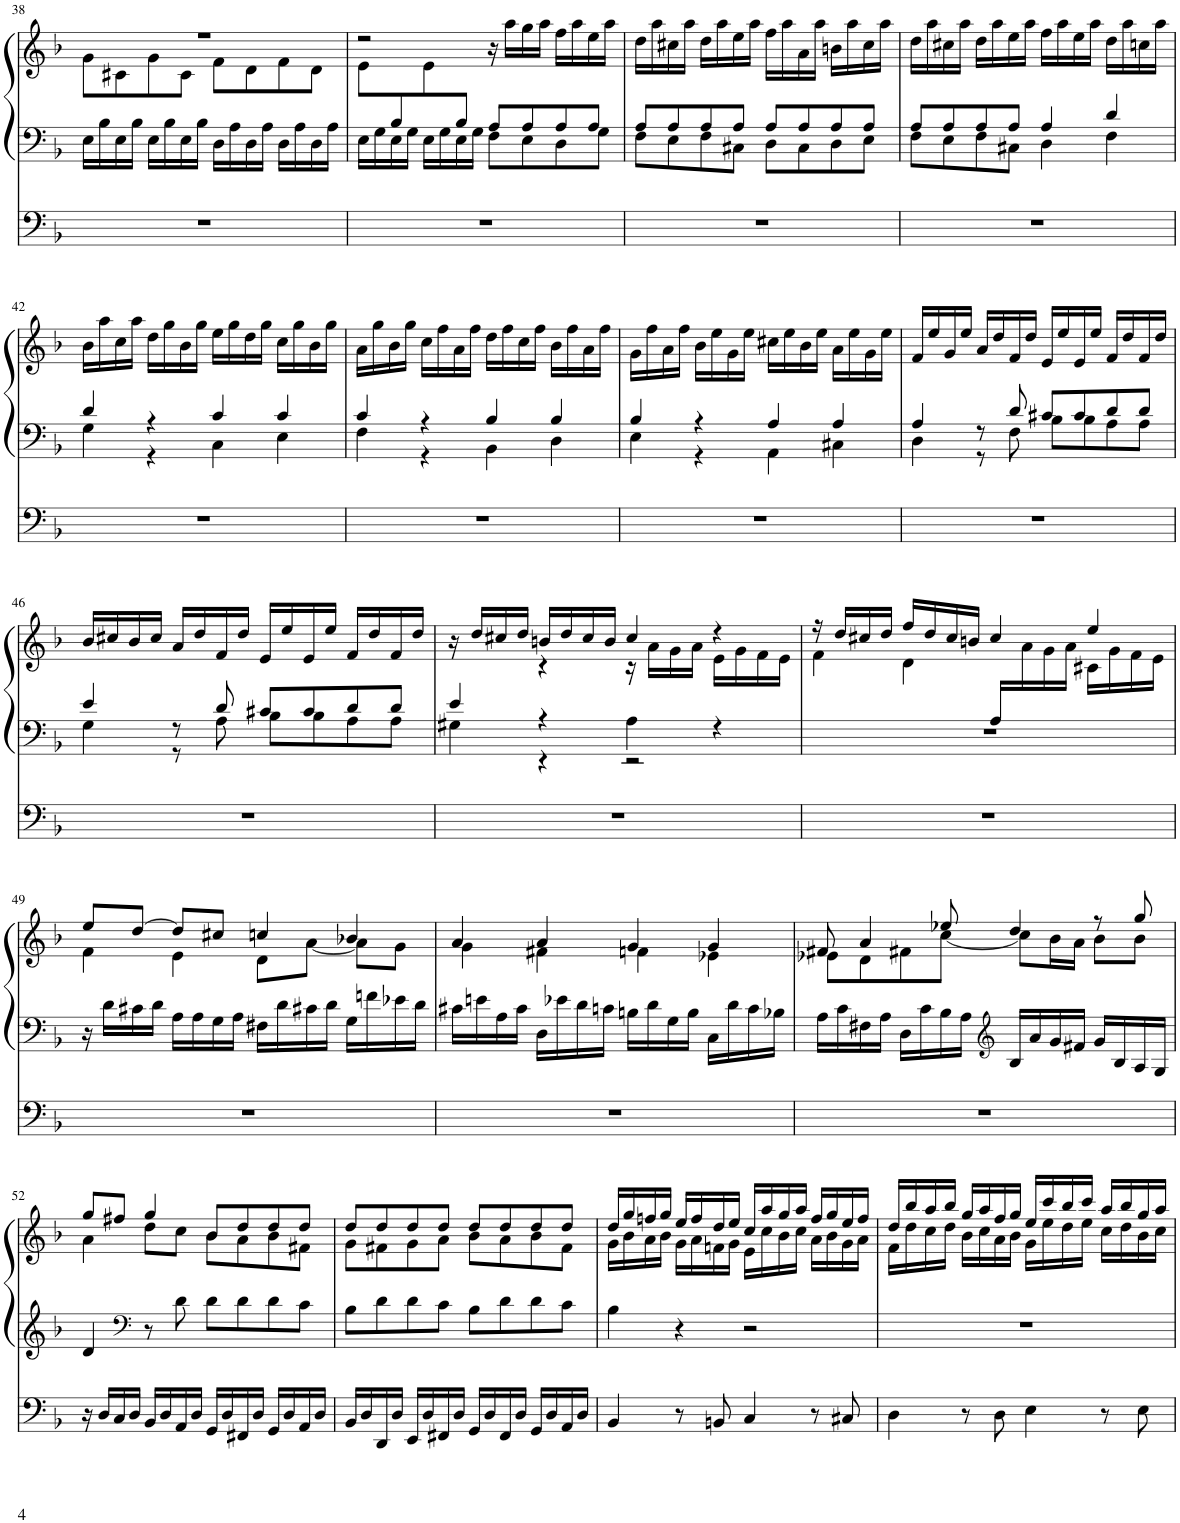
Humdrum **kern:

**kern	**kern	**kern
*part2	*part1	*part1
*staff3	*staff2	*staff1
*I"Organ	*I"Organ	*
!!LO:PB:g=z
*clefF4	*clefF4	*clefG2
*k[b-]	*k[b-]	*k[b-]
*M4/4	*M4/4	*M4/4
=38	=38	=38
*	*^	*^
1r	1ryy	16E\LL	1r	8g\L
.	.	16B-\	.	.
.	.	16E\	.	8c#X\
.	.	16B-\JJ	.	.
.	.	16E\LL	.	8g\
.	.	16B-\	.	.
.	.	16E\	.	8c#\J
.	.	16B-\JJ	.	.
.	.	16D\LL	.	8f\L
.	.	16A\	.	.
.	.	16D\	.	8d\
.	.	16A\JJ	.	.
.	.	16D\LL	.	8f\
.	.	16A\	.	.
.	.	16D\	.	8d\J
.	.	16A\JJ	.	.
=39	=39	=39	=39	=39
*	*	*^	*	*
1r	8ryy	2ryy	16E\LL	2r	8e\L
.	.	.	16G\	.	.
.	8B-/	.	16E\	.	8ryy
.	.	.	16G\JJ	.	.
.	8ryy	.	16E\LL	.	8e\
.	.	.	16G\	.	.
.	8B-/J	.	16E\	.	2ryy
.	.	.	16G\JJ	.	.
.	2ryy	8A/L	8F\L	16r	.
.	.	.	.	16aa\LL	.
.	.	8A/	8E\	16gg\	.
.	.	.	.	16aa\JJ	.
.	.	8A/	8D\	16ff\LL	.
.	.	.	.	16aa\	.
.	.	8A/J	8G\J	16ee\	8ryy
.	.	.	.	16aa\JJ	.
*	*	*v	*v	*	*
*	*	*	*v	*v
=40	=40	=40	=40
1r	8A/L	8F\L	16dd\LL
.	.	.	16aa\
.	8A/	8E\	16cc#X\
.	.	.	16aa\JJ
.	8A/	8F\	16dd\LL
.	.	.	16aa\
.	8A/J	8C#X\J	16ee\
.	.	.	16aa\JJ
.	8A/L	8D\L	16ff\LL
.	.	.	16aa\
.	8A/	8C#\	16a\
.	.	.	16aa\JJ
.	8A/	8D\	16bn\LL
.	.	.	16aa\
.	8A/J	8E\J	16cc#\
.	.	.	16aa\JJ
=41	=41	=41	=41
1r	8A/L	8F\L	16dd\LL
.	.	.	16aa\
.	8A/	8E\	16cc#X\
.	.	.	16aa\JJ
.	8A/	8F\	16dd\LL
.	.	.	16aa\
.	8A/J	8C#X\J	16ee\
.	.	.	16aa\JJ
.	4A/	4D\	16ff\LL
.	.	.	16aa\
.	.	.	16ee\
.	.	.	16aa\JJ
.	4d/	4F\	16dd\LL
.	.	.	16aa\
.	.	.	16ccn\
.	.	.	16aa\JJ
!!LO:LB:g=z
=42	=42	=42	=42
1r	4d/	4G\	16b-\LL
.	.	.	16aa\
.	.	.	16cc\
.	.	.	16aa\JJ
.	4r	4r	16dd\LL
.	.	.	16gg\
.	.	.	16b-\
.	.	.	16gg\JJ
.	4c/	4C\	16ee\LL
.	.	.	16gg\
.	.	.	16dd\
.	.	.	16gg\JJ
.	4c/	4E\	16cc\LL
.	.	.	16gg\
.	.	.	16b-\
.	.	.	16gg\JJ
=43	=43	=43	=43
1r	4c/	4F\	16a\LL
.	.	.	16gg\
.	.	.	16b-\
.	.	.	16gg\JJ
.	4r	4r	16cc\LL
.	.	.	16ff\
.	.	.	16a\
.	.	.	16ff\JJ
.	4B-/	4BB-\	16dd\LL
.	.	.	16ff\
.	.	.	16cc\
.	.	.	16ff\JJ
.	4B-/	4D\	16b-\LL
.	.	.	16ff\
.	.	.	16a\
.	.	.	16ff\JJ
=44	=44	=44	=44
1r	4B-/	4E\	16g\LL
.	.	.	16ff\
.	.	.	16a\
.	.	.	16ff\JJ
.	4r	4r	16b-\LL
.	.	.	16ee\
.	.	.	16g\
.	.	.	16ee\JJ
.	4A/	4AA\	16cc#X\LL
.	.	.	16ee\
.	.	.	16b-\
.	.	.	16ee\JJ
.	4A/	4C#X\	16a\LL
.	.	.	16ee\
.	.	.	16g\
.	.	.	16ee\JJ
=45	=45	=45	=45
1r	4A/	4D\	16f/LL
.	.	.	16ee/
.	.	.	16g/
.	.	.	16ee/JJ
.	8r	8r	16a/LL
.	.	.	16dd/
.	8d/	8F\	16f/
.	.	.	16dd/JJ
.	8c#X/L	8B-\L	16e/LL
.	.	.	16ee/
.	8c#/	8B-\	16e/
.	.	.	16ee/JJ
.	8d/	8A\	16f/LL
.	.	.	16dd/
.	8d/J	8A\J	16f/
.	.	.	16dd/JJ
!!LO:LB:g=z
=46	=46	=46	=46
1r	4e/	4G\	16b-/LL
.	.	.	16cc#X/
.	.	.	16b-/
.	.	.	16cc#/JJ
.	8r	8r	16a/LL
.	.	.	16dd/
.	8d/	8A\	16f/
.	.	.	16dd/JJ
.	8c#X/L	8B-\L	16e/LL
.	.	.	16ee/
.	8c#/	8B-\	16e/
.	.	.	16ee/JJ
.	8d/	8A\	16f/LL
.	.	.	16dd/
.	8d/J	8A\J	16f/
.	.	.	16dd/JJ
=47	=47	=47	=47
*	*	*	*^
1r	4e/	4G#X\	16r	4ryy
.	.	.	16dd/LL	.
.	.	.	16cc#X/	.
.	.	.	16dd/JJ	.
.	4r	4r	16bn/LL	4r
.	.	.	16dd/	.
.	.	.	16cc#/	.
.	.	.	16b/JJ	.
.	4A\	2r	4cc#/	16r
.	.	.	.	16a\LL
.	.	.	.	16g\
.	.	.	.	16a\JJ
.	4r	.	4r	16e\LL
.	.	.	.	16g\
.	.	.	.	16f\
.	.	.	.	16e\JJ
=48	=48	=48	=48	=48
1r	2ryy	1r	16r	4f\
.	.	.	16dd/LL	.
.	.	.	16cc#X/	.
.	.	.	16dd/JJ	.
.	.	.	16ff/LL	4d\
.	.	.	16dd/	.
.	.	.	16cc#/	.
.	.	.	16bn/JJ	.
.	16A/LL	.	4cc#/	16ryy
.	4..ryy	.	.	16a\
.	.	.	.	16g\
.	.	.	.	16a\JJ
.	.	.	4ee/	16c#X\LL
.	.	.	.	16g\
.	.	.	.	16f\
.	.	.	.	16e\JJ
*	*v	*v	*	*
!!LO:LB:g=z	!!
=49	=49	=49	=49
1r	16r	8ee/L	4f\
.	16d\LL	.	.
.	16c#X\	[8dd/J	.
.	16d\JJ	.	.
.	16A\LL	8dd/L]	4e\
.	16A\	.	.
.	16G\	8cc#X/J	.
.	16A\JJ	.	.
.	16F#X\LL	4ccn/	8d\L
.	16d\	.	.
.	16c#X\	.	[8a\J
.	16d\JJ	.	.
.	16G\LL	4b-X/	8a\L]
.	16fn\	.	.
.	16e-X\	.	8g\J
.	16d\JJ	.	.
=50	=50	=50	=50
1r	16c#X\LL	4a/	4g\
.	16en\	.	.
.	16A\	.	.
.	16c#\JJ	.	.
.	16D\LL	4a/	4f#X\
.	16e-X\	.	.
.	16d\	.	.
.	16cn\JJ	.	.
.	16Bn\LL	4g/	4fn\
.	16d\	.	.
.	16G\	.	.
.	16B\JJ	.	.
.	16C\LL	4g/	4e-X\
.	16d\	.	.
.	16c\	.	.
.	16B-X\JJ	.	.
=51	=51	=51	=51
1r	16A\LL	8f#X/	8e-X\L
.	16c\	.	.
.	16F#X\	4a/	8d\
.	16A\JJ	.	.
.	16D\LL	.	8f#X\
.	16c\	.	.
.	16B-\	8ee-X/	[8cc\J
.	16A\JJ	.	.
*	*clefG2	*	*
.	16B-/LL	4dd/	8cc\L]
.	16a/	.	.
.	16g/	.	16b-\L
.	16f#X/JJ	.	16a\JJ
.	16g/LL	8r	8b-\L
.	16B-/	.	.
.	16A/	8gg/	8b-\J
.	16G/JJ	.	.
!!LO:LB:g=z	!!
=52	=52	=52	=52
16r	4d/	8gg/L	4a\
16D/LL	.	.	.
16C/	.	8ff#X/J	.
16D/JJ	.	.	.
*	*clefF4	*	*
16BB-/LL	8r	4gg/	8dd\L
16D/	.	.	.
16AA/	8d\	.	8cc\J
16D/JJ	.	.	.
16GG/LL	8d\L	8b-/L	8b-\L
16D/	.	.	.
16FF#X/	8d\	8dd/	8a\
16D/JJ	.	.	.
16GG/LL	8d\	8dd/	8b-\
16D/	.	.	.
16AA/	8c\J	8dd/J	8f#X\J
16D/JJ	.	.	.
=53	=53	=53	=53
16BB-/LL	8B-\L	8dd/L	8g\L
16D/	.	.	.
16DD/	8d\	8dd/	8f#X\
16D/JJ	.	.	.
16EE/LL	8d\	8dd/	8g\
16D/	.	.	.
16FF#X/	8c\J	8dd/J	8a\J
16D/JJ	.	.	.
16GG/LL	8B-\L	8dd/L	8b-\L
16D/	.	.	.
16FF#/	8d\	8dd/	8a\
16D/JJ	.	.	.
16GG/LL	8d\	8dd/	8b-\
16D/	.	.	.
16AA/	8c\J	8dd/J	8f#\J
16D/JJ	.	.	.
=54	=54	=54	=54
4BB-/	4B-\	16dd/LL	16g\LL
.	.	16gg/	16b-\
.	.	16ffn/	16a\
.	.	16gg/JJ	16b-\JJ
8r	4r	16ee/LL	16g\LL
.	.	16ff/	16a\
8BBn/	.	16dd/	16fn\
.	.	16ee/JJ	16g\JJ
4C/	2r	16cc/LL	16e\LL
.	.	16aa/	16cc\
.	.	16gg/	16b-\
.	.	16aa/JJ	16cc\JJ
8r	.	16ff/LL	16a\LL
.	.	16gg/	16b-\
8C#X/	.	16ee/	16g\
.	.	16ff/JJ	16a\JJ
=55	=55	=55	=55
4D\	1r	16dd/LL	16f\LL
.	.	16bb-/	16dd\
.	.	16aa/	16cc\
.	.	16bb-/JJ	16dd\JJ
8r	.	16gg/LL	16b-\LL
.	.	16aa/	16cc\
8D\	.	16ff/	16a\
.	.	16gg/JJ	16b-\JJ
4E\	.	16ee/LL	16g\LL
.	.	16ccc/	16ee\
.	.	16bb-/	16dd\
.	.	16ccc/JJ	16ee\JJ
8r	.	16aa/LL	16cc\LL
.	.	16bb-/	16dd\
8E\	.	16gg/	16b-\
.	.	16aa/JJ	16cc\JJ
*	*	*v	*v
=	=	=
*-	*-	*-
